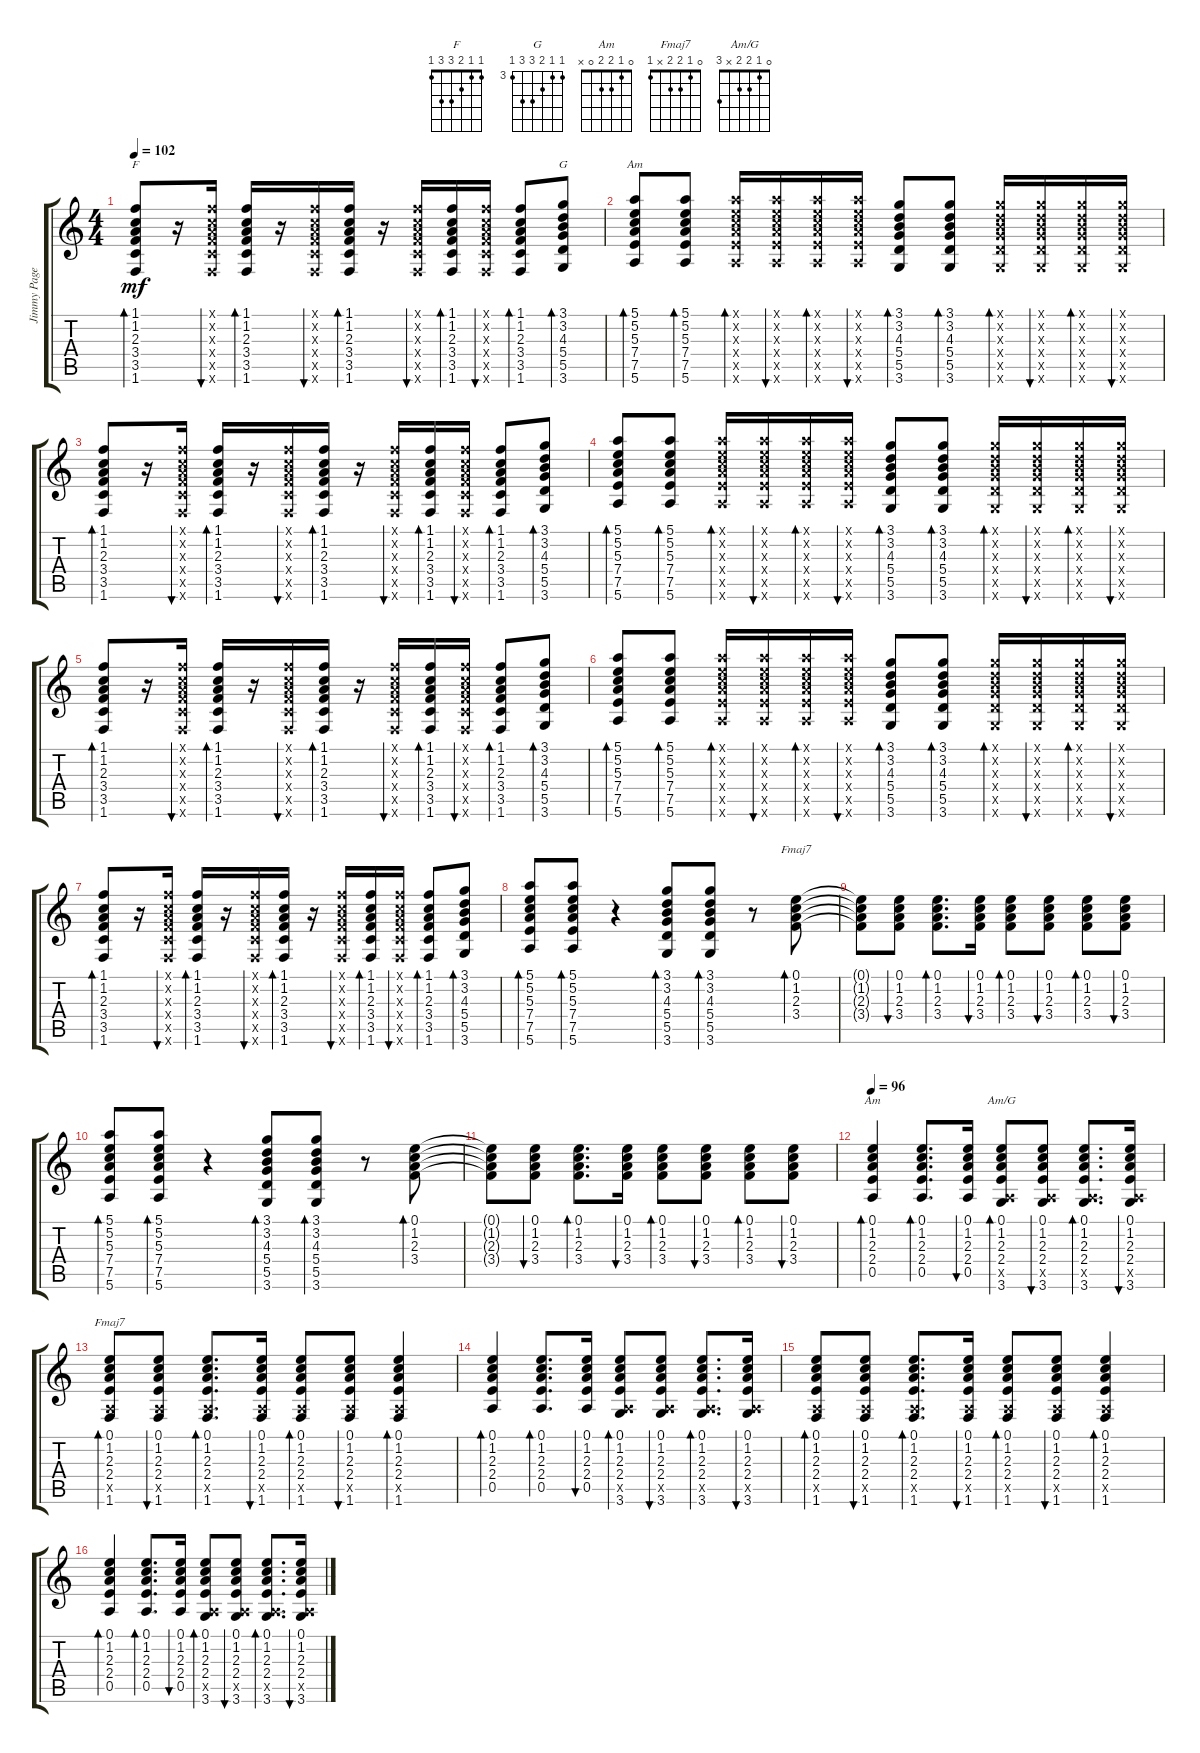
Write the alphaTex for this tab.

\track ("Jimmy Page - Rhythm Electric Guitar 2" "Jimmy Page") {instrument overdrivenguitar}
\staff {score tabs}
\tuning (E4 B3 G3 D3 A2 E2) {hide}
\chord ("F" 1 1 2 3 3 1)
\chord ("G" 3 3 4 5 5 3) {firstfret 3}
\chord ("Am" 5 5 5 7 7 5) {firstfret 5}
\chord ("Fmaj7" 0 1 2 3 x x)
\chord ("Am" 0 1 2 2 0 x)
\chord ("Am/G" 0 1 2 2 x 3)
\chord ("Fmaj7" 0 1 2 2 x 1)
\ts (4 4)
\tempo 102
\clef g2
\ks c
(1.1 1.2 2.3 3.4 3.5 1.6).8{bd 30 ch "F" dy mf} r.16 (1.1{x} 1.2{x} 2.3{x} 3.4{x} 3.5{x} 1.6{x}).16{bu 30} (1.1 1.2 2.3 3.4 3.5 1.6).16{bd 30} r.16 (1.1{x} 1.2{x} 2.3{x} 3.4{x} 3.5{x} 1.6{x}).16{bu 30} (1.1 1.2 2.3 3.4 3.5 1.6).16{bd 30} r.16 (1.1{x} 1.2{x} 2.3{x} 3.4{x} 3.5{x} 1.6{x}).16{bu 30} (1.1 1.2 2.3 3.4 3.5 1.6).16{bd 30} (1.1{x} 1.2{x} 2.3{x} 3.4{x} 3.5{x} 1.6{x}).16{bu 30} (1.1 1.2 2.3 3.4 3.5 1.6).8{bd 30} (3.1 3.2 4.3 5.4 5.5 3.6).8{bd 30 ch "G"} |
(5.1 5.2 5.3 7.4 7.5 5.6).8{bd 30 ch "Am"} (5.1 5.2 5.3 7.4 7.5 5.6).8{bd 30} (5.1{x} 5.2{x} 5.3{x} 7.4{x} 7.5{x} 5.6{x}).16{bd 30} (5.1{x} 5.2{x} 5.3{x} 7.4{x} 7.5{x} 5.6{x}).16{bu 30} (5.1{x} 5.2{x} 5.3{x} 7.4{x} 7.5{x} 5.6{x}).16{bd 30} (5.1{x} 5.2{x} 5.3{x} 7.4{x} 7.5{x} 5.6{x}).16{bu 30} (3.1 3.2 4.3 5.4 5.5 3.6).8{bd 30} (3.1 3.2 4.3 5.4 5.5 3.6).8{bd 30} (3.1{x} 3.2{x} 4.3{x} 5.4{x} 5.5{x} 3.6{x}).16{bd 30} (3.1{x} 3.2{x} 4.3{x} 5.4{x} 5.5{x} 3.6{x}).16{bu 30} (3.1{x} 3.2{x} 4.3{x} 5.4{x} 5.5{x} 3.6{x}).16{bd 30} (3.1{x} 3.2{x} 4.3{x} 5.4{x} 5.5{x} 3.6{x}).16{bu 30} |
(1.1 1.2 2.3 3.4 3.5 1.6).8{bd 30} r.16 (1.1{x} 1.2{x} 2.3{x} 3.4{x} 3.5{x} 1.6{x}).16{bu 30} (1.1 1.2 2.3 3.4 3.5 1.6).16{bd 30} r.16 (1.1{x} 1.2{x} 2.3{x} 3.4{x} 3.5{x} 1.6{x}).16{bu 30} (1.1 1.2 2.3 3.4 3.5 1.6).16{bd 30} r.16 (1.1{x} 1.2{x} 2.3{x} 3.4{x} 3.5{x} 1.6{x}).16{bu 30} (1.1 1.2 2.3 3.4 3.5 1.6).16{bd 30} (1.1{x} 1.2{x} 2.3{x} 3.4{x} 3.5{x} 1.6{x}).16{bu 30} (1.1 1.2 2.3 3.4 3.5 1.6).8{bd 30} (3.1 3.2 4.3 5.4 5.5 3.6).8{bd 30} |
(5.1 5.2 5.3 7.4 7.5 5.6).8{bd 30} (5.1 5.2 5.3 7.4 7.5 5.6).8{bd 30} (5.1{x} 5.2{x} 5.3{x} 7.4{x} 7.5{x} 5.6{x}).16{bd 30} (5.1{x} 5.2{x} 5.3{x} 7.4{x} 7.5{x} 5.6{x}).16{bu 30} (5.1{x} 5.2{x} 5.3{x} 7.4{x} 7.5{x} 5.6{x}).16{bd 30} (5.1{x} 5.2{x} 5.3{x} 7.4{x} 7.5{x} 5.6{x}).16{bu 30} (3.1 3.2 4.3 5.4 5.5 3.6).8{bd 30} (3.1 3.2 4.3 5.4 5.5 3.6).8{bd 30} (3.1{x} 3.2{x} 4.3{x} 5.4{x} 5.5{x} 3.6{x}).16{bd 30} (3.1{x} 3.2{x} 4.3{x} 5.4{x} 5.5{x} 3.6{x}).16{bu 30} (3.1{x} 3.2{x} 4.3{x} 5.4{x} 5.5{x} 3.6{x}).16{bd 30} (3.1{x} 3.2{x} 4.3{x} 5.4{x} 5.5{x} 3.6{x}).16{bu 30} |
(1.1 1.2 2.3 3.4 3.5 1.6).8{bd 30} r.16 (1.1{x} 1.2{x} 2.3{x} 3.4{x} 3.5{x} 1.6{x}).16{bu 30} (1.1 1.2 2.3 3.4 3.5 1.6).16{bd 30} r.16 (1.1{x} 1.2{x} 2.3{x} 3.4{x} 3.5{x} 1.6{x}).16{bu 30} (1.1 1.2 2.3 3.4 3.5 1.6).16{bd 30} r.16 (1.1{x} 1.2{x} 2.3{x} 3.4{x} 3.5{x} 1.6{x}).16{bu 30} (1.1 1.2 2.3 3.4 3.5 1.6).16{bd 30} (1.1{x} 1.2{x} 2.3{x} 3.4{x} 3.5{x} 1.6{x}).16{bu 30} (1.1 1.2 2.3 3.4 3.5 1.6).8{bd 30} (3.1 3.2 4.3 5.4 5.5 3.6).8{bd 30} |
(5.1 5.2 5.3 7.4 7.5 5.6).8{bd 30} (5.1 5.2 5.3 7.4 7.5 5.6).8{bd 30} (5.1{x} 5.2{x} 5.3{x} 7.4{x} 7.5{x} 5.6{x}).16{bd 30} (5.1{x} 5.2{x} 5.3{x} 7.4{x} 7.5{x} 5.6{x}).16{bu 30} (5.1{x} 5.2{x} 5.3{x} 7.4{x} 7.5{x} 5.6{x}).16{bd 30} (5.1{x} 5.2{x} 5.3{x} 7.4{x} 7.5{x} 5.6{x}).16{bu 30} (3.1 3.2 4.3 5.4 5.5 3.6).8{bd 30} (3.1 3.2 4.3 5.4 5.5 3.6).8{bd 30} (3.1{x} 3.2{x} 4.3{x} 5.4{x} 5.5{x} 3.6{x}).16{bd 30} (3.1{x} 3.2{x} 4.3{x} 5.4{x} 5.5{x} 3.6{x}).16{bu 30} (3.1{x} 3.2{x} 4.3{x} 5.4{x} 5.5{x} 3.6{x}).16{bd 30} (3.1{x} 3.2{x} 4.3{x} 5.4{x} 5.5{x} 3.6{x}).16{bu 30} |
(1.1 1.2 2.3 3.4 3.5 1.6).8{bd 30} r.16 (1.1{x} 1.2{x} 2.3{x} 3.4{x} 3.5{x} 1.6{x}).16{bu 30} (1.1 1.2 2.3 3.4 3.5 1.6).16{bd 30} r.16 (1.1{x} 1.2{x} 2.3{x} 3.4{x} 3.5{x} 1.6{x}).16{bu 30} (1.1 1.2 2.3 3.4 3.5 1.6).16{bd 30} r.16 (1.1{x} 1.2{x} 2.3{x} 3.4{x} 3.5{x} 1.6{x}).16{bu 30} (1.1 1.2 2.3 3.4 3.5 1.6).16{bd 30} (1.1{x} 1.2{x} 2.3{x} 3.4{x} 3.5{x} 1.6{x}).16{bu 30} (1.1 1.2 2.3 3.4 3.5 1.6).8{bd 30} (3.1 3.2 4.3 5.4 5.5 3.6).8{bd 30} |
(5.1 5.2 5.3 7.4 7.5 5.6).8{bd 30} (5.1 5.2 5.3 7.4 7.5 5.6).8{bd 30} r.4 (3.1 3.2 4.3 5.4 5.5 3.6).8{bd 30} (3.1 3.2 4.3 5.4 5.5 3.6).8{bd 30} r.8 (0.1 1.2 2.3 3.4).8{bd 30 ch "Fmaj7"} |
(0.1{t} 1.2{t} 2.3{t} 3.4{t}).8 (0.1 1.2 2.3 3.4).8{bu 30} (0.1 1.2 2.3 3.4).8{d bd 30} (0.1 1.2 2.3 3.4).16{bu 30} (0.1 1.2 2.3 3.4).8{bd 30} (0.1 1.2 2.3 3.4).8{bu 30} (0.1 1.2 2.3 3.4).8{bd 30} (0.1 1.2 2.3 3.4).8{bu 30} |
(5.1 5.2 5.3 7.4 7.5 5.6).8{bd 30} (5.1 5.2 5.3 7.4 7.5 5.6).8{bd 30} r.4 (3.1 3.2 4.3 5.4 5.5 3.6).8{bd 30} (3.1 3.2 4.3 5.4 5.5 3.6).8{bd 30} r.8 (0.1 1.2 2.3 3.4).8{bd 30} |
(0.1{t} 1.2{t} 2.3{t} 3.4{t}).8 (0.1 1.2 2.3 3.4).8{bu 30} (0.1 1.2 2.3 3.4).8{d bd 30} (0.1 1.2 2.3 3.4).16{bu 30} (0.1 1.2 2.3 3.4).8{bd 30} (0.1 1.2 2.3 3.4).8{bu 30} (0.1 1.2 2.3 3.4).8{bd 30} (0.1 1.2 2.3 3.4).8{bu 30} |
\tempo 96
(0.1 1.2 2.3 2.4 0.5).4{bd 30 ch "Am"} (0.1 1.2 2.3 2.4 0.5).8{d bd 30} (0.1 1.2 2.3 2.4 0.5).16{bu 30} (0.1 1.2 2.3 2.4 0.5{x} 3.6).8{bd 30 ch "Am/G"} (0.1 1.2 2.3 2.4 0.5{x} 3.6).8{bu 30} (0.1 1.2 2.3 2.4 0.5{x} 3.6).8{d bd 30} (0.1 1.2 2.3 2.4 0.5{x} 3.6).16{bu 30} |
(0.1 1.2 2.3 2.4 0.5{x} 1.6).8{bd 30 ch "Fmaj7"} (0.1 1.2 2.3 2.4 0.5{x} 1.6).8{bu 30} (0.1 1.2 2.3 2.4 0.5{x} 1.6).8{d bd 30} (0.1 1.2 2.3 2.4 0.5{x} 1.6).16{bu 30} (0.1 1.2 2.3 2.4 0.5{x} 1.6).8{bd 30} (0.1 1.2 2.3 2.4 0.5{x} 1.6).8{bu 30} (0.1 1.2 2.3 2.4 0.5{x} 1.6).4{bd 30} |
(0.1 1.2 2.3 2.4 0.5).4{bd 30} (0.1 1.2 2.3 2.4 0.5).8{d bd 30} (0.1 1.2 2.3 2.4 0.5).16{bu 30} (0.1 1.2 2.3 2.4 0.5{x} 3.6).8{bd 30} (0.1 1.2 2.3 2.4 0.5{x} 3.6).8{bu 30} (0.1 1.2 2.3 2.4 0.5{x} 3.6).8{d bd 30} (0.1 1.2 2.3 2.4 0.5{x} 3.6).16{bu 30} |
(0.1 1.2 2.3 2.4 0.5{x} 1.6).8{bd 30} (0.1 1.2 2.3 2.4 0.5{x} 1.6).8{bu 30} (0.1 1.2 2.3 2.4 0.5{x} 1.6).8{d bd 30} (0.1 1.2 2.3 2.4 0.5{x} 1.6).16{bu 30} (0.1 1.2 2.3 2.4 0.5{x} 1.6).8{bd 30} (0.1 1.2 2.3 2.4 0.5{x} 1.6).8{bu 30} (0.1 1.2 2.3 2.4 0.5{x} 1.6).4{bd 30} |
(0.1 1.2 2.3 2.4 0.5).4{bd 30} (0.1 1.2 2.3 2.4 0.5).8{d bd 30} (0.1 1.2 2.3 2.4 0.5).16{bu 30} (0.1 1.2 2.3 2.4 0.5{x} 3.6).8{bd 30} (0.1 1.2 2.3 2.4 0.5{x} 3.6).8{bu 30} (0.1 1.2 2.3 2.4 0.5{x} 3.6).8{d bd 30} (0.1 1.2 2.3 2.4 0.5{x} 3.6).16{bu 30}
